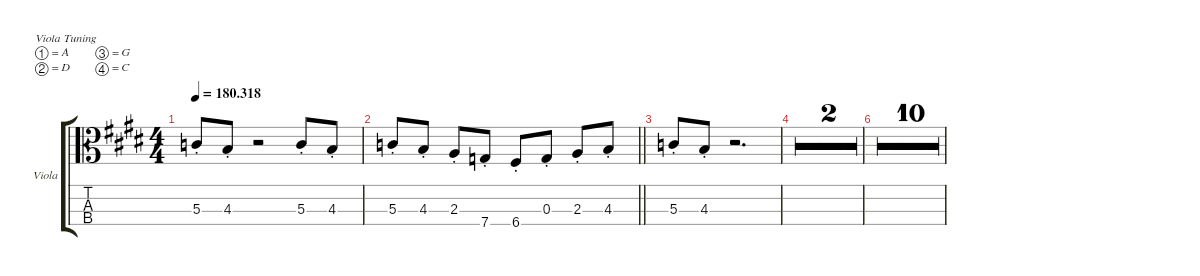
\defaultSystemsLayout 4
\hideDynamics
\bracketExtendMode groupsimilarinstruments
\firstSystemTrackNameOrientation horizontal
\otherSystemsTrackNameOrientation horizontal
\track ("Viola" "Viola") {multiBarRest instrument viola}
\staff {score tabs}
\tuning (A4 D4 G3 C3)
\ts (4 4)
\tempo
180.318
\accidentals auto
\clef c3
\ottava regular
\simile none
\ks e
5.3{st}.8{dy ff} 4.3{st}.8 r.2 5.3{st}.8 4.3{st}.8 |
\barLineRight lightlight
5.3{st}.8 4.3{st}.8 2.3{st}.8 7.4{st}.8 6.4{st}.8 0.3{st}.8 2.3{st}.8 4.3{st}.8 |
5.3{st}.8 4.3{st}.8 r.2{d} |
r.1 |
r.1 |
\tempo 70
r.1 |
r.1 |
r.1 |
r.1 |
r.1 |
r.1 |
r.1 |
r.1 |
r.1 |
r.1
